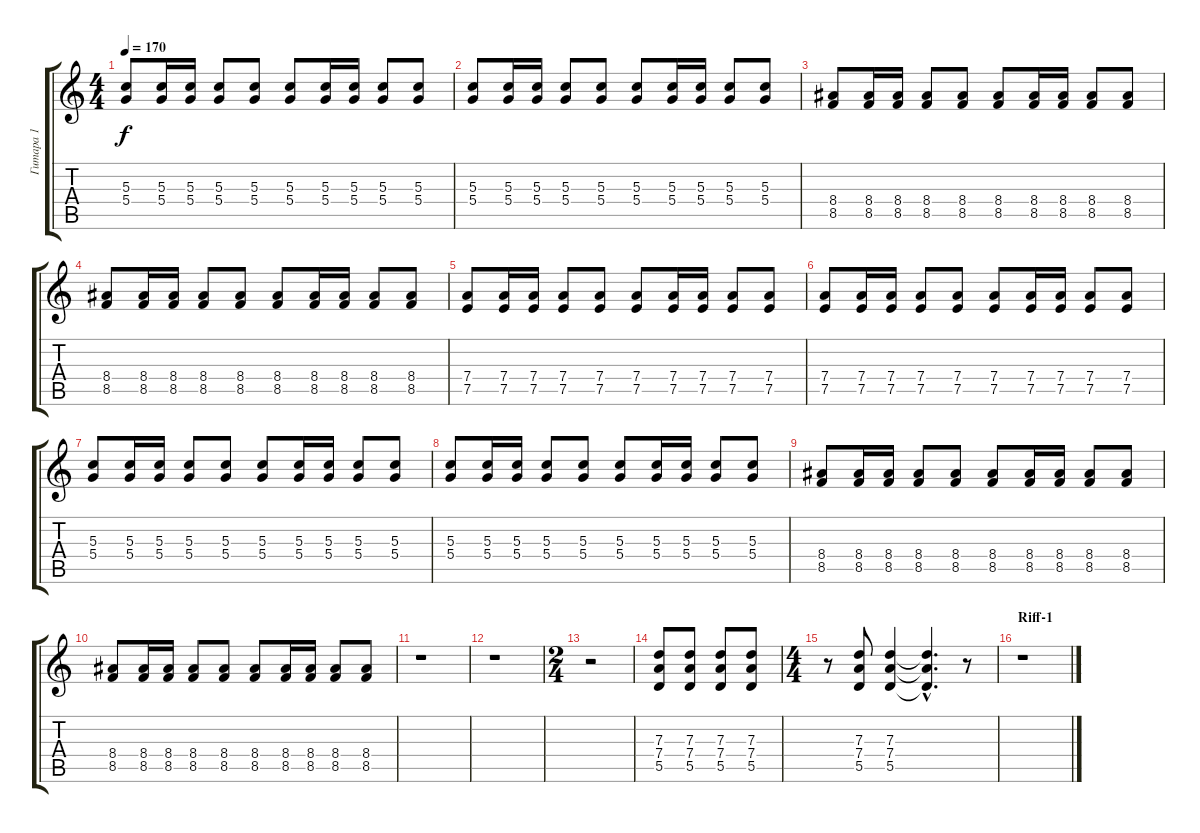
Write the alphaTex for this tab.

\track ("Гитара 1" "Гитара 1") {instrument distortionguitar}
\staff {score tabs}
\tuning (E4 B3 G3 D3 A2 E2) {hide}
\ts (4 4)
\tempo 170
\clef g2
\ks c
(5.3 5.4).8{dy f} (5.3 5.4).16 (5.3 5.4).16 (5.3 5.4).8 (5.3 5.4).8 (5.3 5.4).8 (5.3 5.4).16 (5.3 5.4).16 (5.3 5.4).8 (5.3 5.4).8 |
(5.3 5.4).8 (5.3 5.4).16 (5.3 5.4).16 (5.3 5.4).8 (5.3 5.4).8 (5.3 5.4).8 (5.3 5.4).16 (5.3 5.4).16 (5.3 5.4).8 (5.3 5.4).8 |
(8.4 8.5).8 (8.4 8.5).16 (8.4 8.5).16 (8.4 8.5).8 (8.4 8.5).8 (8.4 8.5).8 (8.4 8.5).16 (8.4 8.5).16 (8.4 8.5).8 (8.4 8.5).8 |
(8.4 8.5).8 (8.4 8.5).16 (8.4 8.5).16 (8.4 8.5).8 (8.4 8.5).8 (8.4 8.5).8 (8.4 8.5).16 (8.4 8.5).16 (8.4 8.5).8 (8.4 8.5).8 |
(7.4 7.5).8 (7.4 7.5).16 (7.4 7.5).16 (7.4 7.5).8 (7.4 7.5).8 (7.4 7.5).8 (7.4 7.5).16 (7.4 7.5).16 (7.4 7.5).8 (7.4 7.5).8 |
(7.4 7.5).8 (7.4 7.5).16 (7.4 7.5).16 (7.4 7.5).8 (7.4 7.5).8 (7.4 7.5).8 (7.4 7.5).16 (7.4 7.5).16 (7.4 7.5).8 (7.4 7.5).8 |
(5.3 5.4).8 (5.3 5.4).16 (5.3 5.4).16 (5.3 5.4).8 (5.3 5.4).8 (5.3 5.4).8 (5.3 5.4).16 (5.3 5.4).16 (5.3 5.4).8 (5.3 5.4).8 |
(5.3 5.4).8 (5.3 5.4).16 (5.3 5.4).16 (5.3 5.4).8 (5.3 5.4).8 (5.3 5.4).8 (5.3 5.4).16 (5.3 5.4).16 (5.3 5.4).8 (5.3 5.4).8 |
(8.4 8.5).8 (8.4 8.5).16 (8.4 8.5).16 (8.4 8.5).8 (8.4 8.5).8 (8.4 8.5).8 (8.4 8.5).16 (8.4 8.5).16 (8.4 8.5).8 (8.4 8.5).8 |
(8.4 8.5).8 (8.4 8.5).16 (8.4 8.5).16 (8.4 8.5).8 (8.4 8.5).8 (8.4 8.5).8 (8.4 8.5).16 (8.4 8.5).16 (8.4 8.5).8 (8.4 8.5).8 |
r.1 |
r.1 |
\ts (2 4)
r.2 |
(7.3 7.4 5.5).8 (7.3 7.4 5.5).8 (7.3 7.4 5.5).8 (7.3 7.4 5.5).8 |
\ts (4 4)
r.8 (7.3 7.4 5.5).8 (7.3 7.4 5.5).4 (7.3{hac t} 7.4{hac t} 5.5{hac t}).4{d} r.8 |
\section ("" "Riff-1")
r.1
